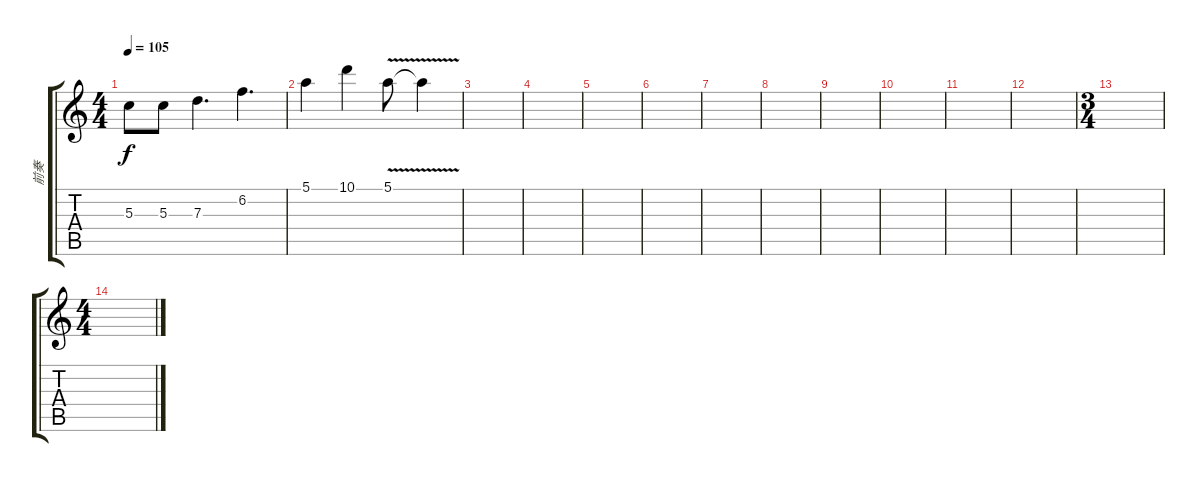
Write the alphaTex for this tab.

\track ("前奏" "前奏") {instrument acousticguitarnylon}
\staff {score tabs}
\tuning (E4 B3 G3 D3 A2 E2) {hide}
\ts (4 4)
\tempo 105
\clef g2
\ks c
5.3.8{dy f instrument acousticguitarnylon} 5.3.8 7.3.4{d} 6.2.4{d} |
5.1.4 10.1.4 5.1{v}.8 5.1{t}.4 |
|
|
|
|
|
|
|
|
|
|
\ts (3 4)
|
\ts (4 4)
